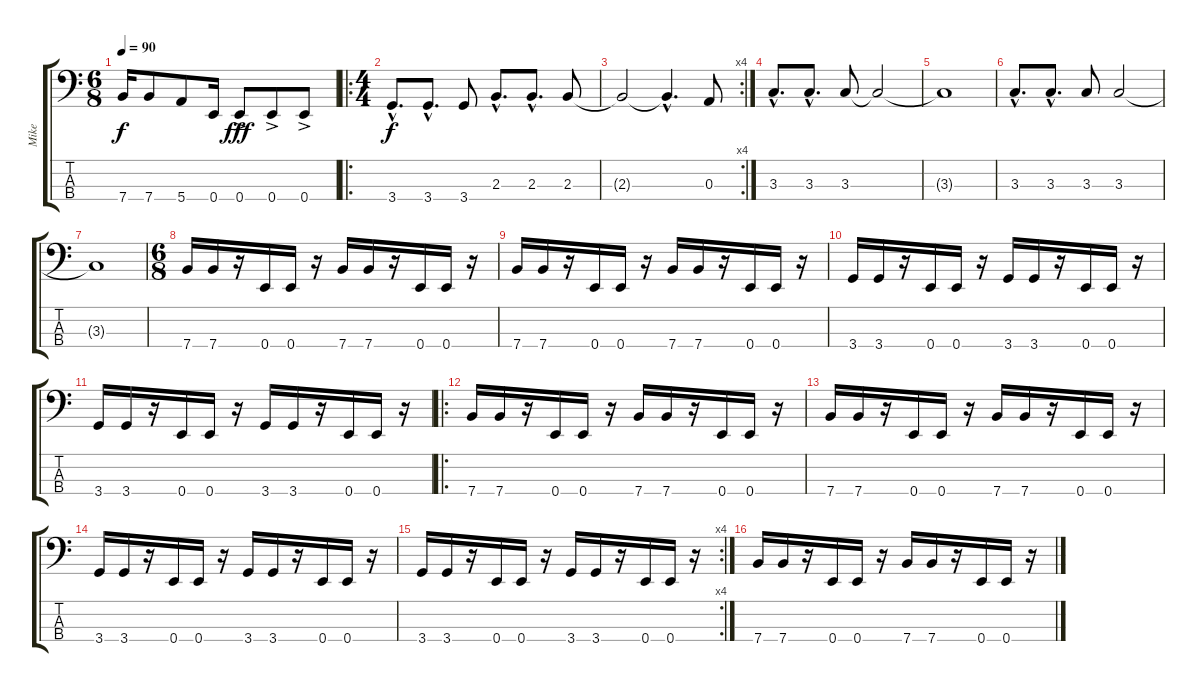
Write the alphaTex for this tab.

\track ("Mike" "Mike") {instrument electricbassfinger}
\staff {score tabs}
\tuning (G2 D2 A1 E1) {hide}
\ts (6 8)
\tempo 90
\clef f4
\ks c
7.4.16{dy f} 7.4.8 5.4.8 0.4.16 0.4{ac}.8{dy fff} 0.4{ac}.8 0.4{ac}.8 |
\ro
\ts (4 4)
3.4{hac}.8{d dy f} 3.4{hac}.8{d} 3.4.8 2.3{hac}.8{d} 2.3{hac}.8{d} 2.3.8 |
\rc 4
2.3{t}.2 2.3{hac t}.4{d} 0.3.8 |
3.3{hac}.8{d} 3.3{hac}.8{d} 3.3.8 3.3{t}.2 |
3.3{t}.1 |
3.3{hac}.8{d} 3.3{hac}.8{d} 3.3.8 3.3.2 |
3.3{t}.1 |
\ts (6 8)
7.4.16{volume 11} 7.4.16 r.16 0.4.16 0.4.16 r.16 7.4.16 7.4.16 r.16 0.4.16 0.4.16 r.16 |
7.4.16 7.4.16 r.16 0.4.16 0.4.16 r.16 7.4.16 7.4.16 r.16 0.4.16 0.4.16 r.16 |
3.4.16 3.4.16 r.16 0.4.16 0.4.16 r.16 3.4.16 3.4.16 r.16 0.4.16 0.4.16 r.16 |
3.4.16 3.4.16 r.16 0.4.16 0.4.16 r.16 3.4.16 3.4.16 r.16 0.4.16 0.4.16 r.16 |
\ro
7.4.16 7.4.16 r.16 0.4.16 0.4.16 r.16 7.4.16 7.4.16 r.16 0.4.16 0.4.16 r.16 |
7.4.16 7.4.16 r.16 0.4.16 0.4.16 r.16 7.4.16 7.4.16 r.16 0.4.16 0.4.16 r.16 |
3.4.16 3.4.16 r.16 0.4.16 0.4.16 r.16 3.4.16 3.4.16 r.16 0.4.16 0.4.16 r.16 |
\rc 4
3.4.16 3.4.16 r.16 0.4.16 0.4.16 r.16 3.4.16 3.4.16 r.16 0.4.16 0.4.16 r.16 |
7.4.16 7.4.16 r.16 0.4.16 0.4.16 r.16 7.4.16 7.4.16 r.16 0.4.16 0.4.16 r.16
